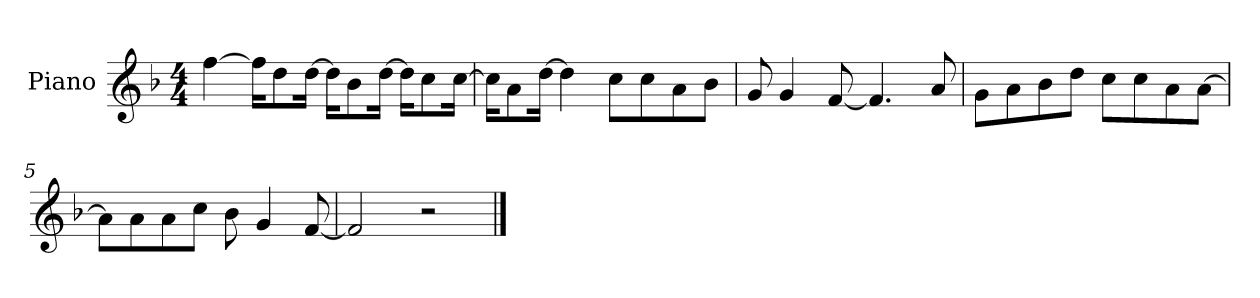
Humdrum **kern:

**kern
*part1
*staff1
*I"Piano
*I'P-no
*clefG2
*k[b-]
*M4/4
*MM90
=1
[4ff\
16ff\KL]
8dd\
[16dd\Jk
16dd\KL]
8b-\
[16dd\Jk
16dd\KL]
8cc\
[16cc\Jk
=2
16cc\KL]
8a\
[16dd\Jk
4dd\]
8cc\L
8cc\
8a\
8b-\J
=3
8g/
4g/
[8f/
4.f/]
8a/
=4
8g\L
8a\
8b-\
8dd\J
8cc\L
8cc\
8a\
[8a\J
!!LO:LB:g=z
=5
8a\L]
8a\
8a\
8cc\J
8b-\
4g/
[8f/
=6
2f/]
2r
==
*-
